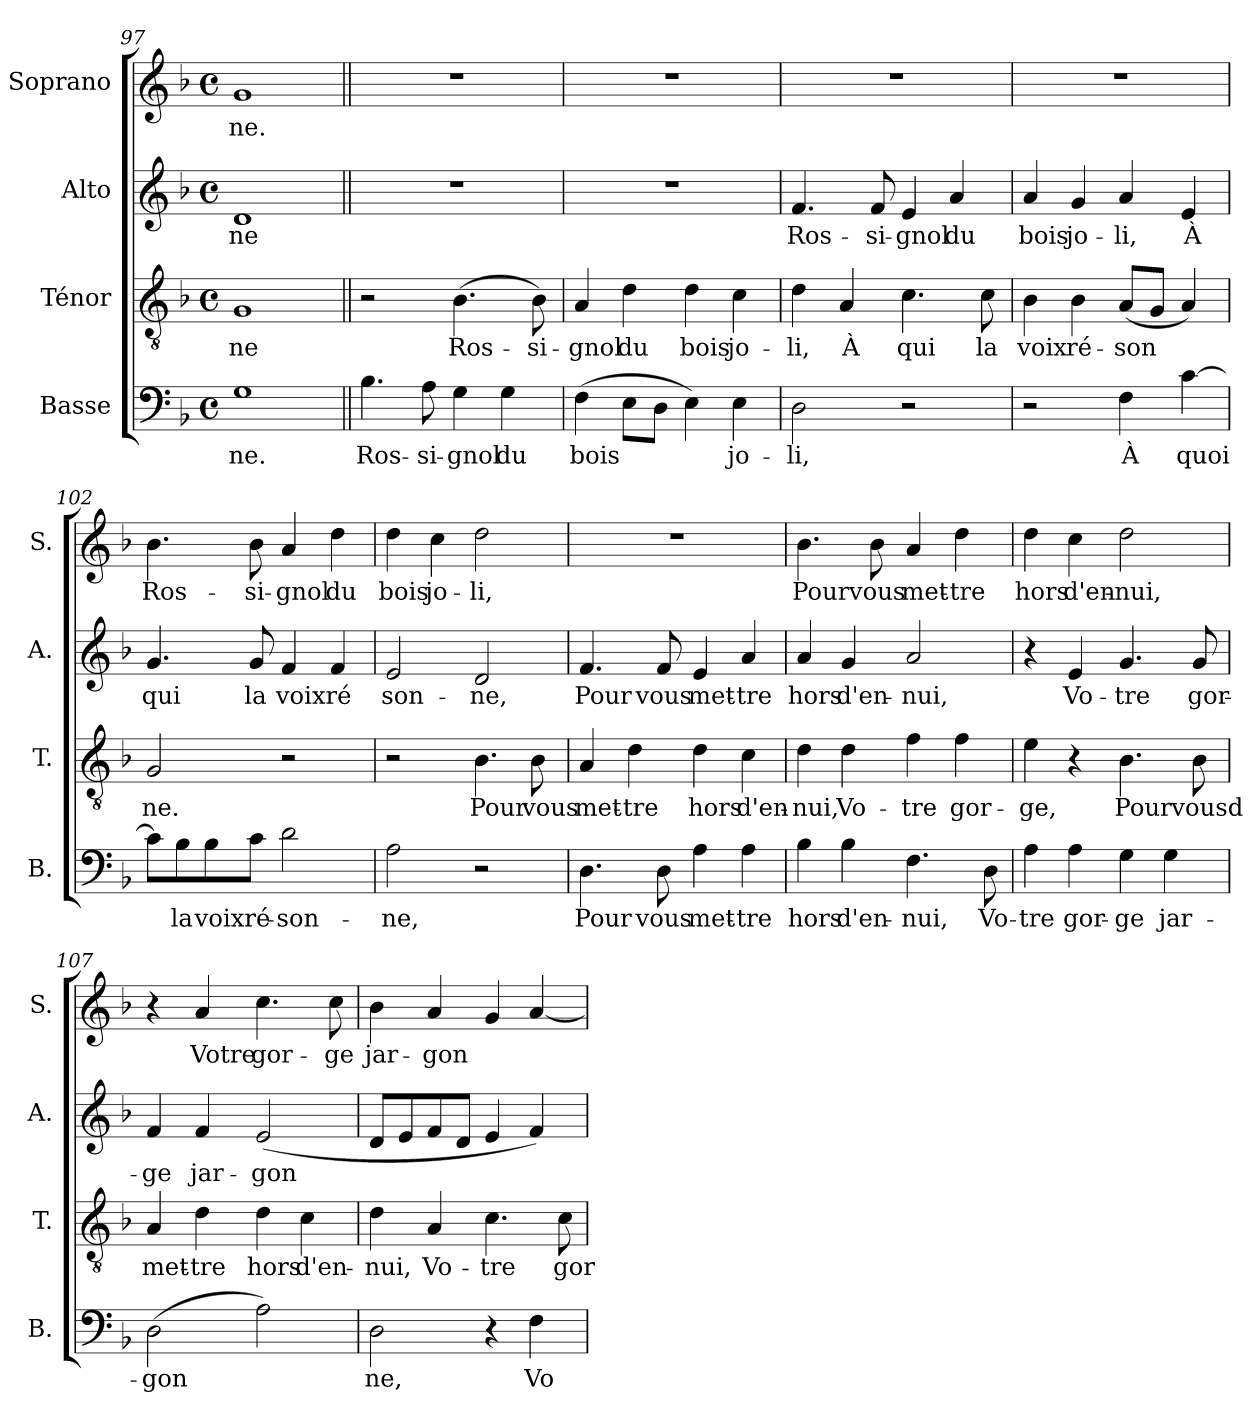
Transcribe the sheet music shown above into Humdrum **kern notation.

**kern	**text	**kern	**text	**kern	**text	**kern	**text
*part4	*part4	*part3	*part3	*part2	*part2	*part1	*part1
*staff4	*staff4	*staff3	*staff3	*staff2	*staff2	*staff1	*staff1
*I"Basse	*	*I"Ténor	*	*I"Alto	*	*I"Soprano	*
*I'B.	*	*I'T.	*	*I'A.	*	*I'S.	*
*clefF4	*	*clefGv2	*	*clefG2	*	*clefG2	*
*k[b-]	*	*k[b-]	*	*k[b-]	*	*k[b-]	*
*M4/4	*	*M4/4	*	*M4/4	*	*M4/4	*
*met(c)	*	*met(c)	*	*met(c)	*	*met(c)	*
=97	=97	=97	=97	=97	=97	=97	=97
!	!LO:LY:b	!	!LO:LY:b	!	!LO:LY:b	!	!LO:LY:b
1G	ne.	1G	-ne	1d	ne	1g	ne.
!!LO:PB:g=z
=98||	=98||	=98||	=98||	=98||	=98||	=98||	=98||
!	!LO:LY:b	!	!	!	!	!	!
4.B-\	Ros-	2r	.	1r	.	1r	.
!	!LO:LY:b	!	!	!	!	!	!
8A\	-si-	.	.	.	.	.	.
!	!LO:LY:b	!	!LO:LY:b	!	!	!	!
4G\	-gnol	(>4.B-\	Ros-	.	.	.	.
!	!LO:LY:b	!	!	!	!	!	!
4G\	du	.	.	.	.	.	.
!	!	!	!LO:LY:b	!	!	!	!
.	.	8B-\)	-si-	.	.	.	.
!!LO:LB:g=z
=99	=99	=99	=99	=99	=99	=99	=99
!	!LO:LY:b	!	!LO:LY:b	!	!	!	!
(>4F\	bois	4A/	-gnol	1r	.	1r	.
!	!	!	!LO:LY:b	!	!	!	!
8E\L	.	4d\	du	.	.	.	.
8D\J	.	.	.	.	.	.	.
!	!	!	!LO:LY:b	!	!	!	!
4E\)	.	4d\	bois	.	.	.	.
!	!LO:LY:b	!	!LO:LY:b	!	!	!	!
4E\	jo-	4c\	jo-	.	.	.	.
=100	=100	=100	=100	=100	=100	=100	=100
!	!LO:LY:b	!	!LO:LY:b	!	!LO:LY:b	!	!
2D\	-li,	4d\	-li,	4.f/	Ros-	1r	.
!	!	!	!LO:LY:b	!	!	!	!
.	.	4A/	À	.	.	.	.
!	!	!	!	!	!LO:LY:b	!	!
.	.	.	.	8f/	-si-	.	.
!	!	!	!LO:LY:b	!	!LO:LY:b	!	!
2r	.	4.c\	qui	4e/	-gnol	.	.
!	!	!	!	!	!LO:LY:b	!	!
.	.	.	.	4a/	du	.	.
!	!	!	!LO:LY:b	!	!	!	!
.	.	8c\	la	.	.	.	.
=101	=101	=101	=101	=101	=101	=101	=101
!	!	!	!LO:LY:b	!	!LO:LY:b	!	!
2r	.	4B-\	voix	4a/	bois	1r	.
!	!	!	!LO:LY:b	!	!LO:LY:b	!	!
.	.	4B-\	ré-	4g/	jo-	.	.
!	!LO:LY:b	!	!LO:LY:b	!	!LO:LY:b	!	!
4F\	À	(<8A/L	-son	4a/	-li,	.	.
.	.	8G/J	.	.	.	.	.
!	!LO:LY:b	!	!	!	!LO:LY:b	!	!
[4c\	quoi	4A/)	.	4e/	À	.	.
=102	=102	=102	=102	=102	=102	=102	=102
!	!	!	!LO:LY:b	!	!LO:LY:b	!	!LO:LY:b
8c\L]	.	2G/	ne.	4.g/	qui	4.b-\	Ros-
!	!LO:LY:b	!	!	!	!	!	!
8B-\	la	.	.	.	.	.	.
!	!LO:LY:b	!	!	!	!	!	!
8B-\	voix	.	.	.	.	.	.
!	!LO:LY:b	!	!	!	!LO:LY:b	!	!LO:LY:b
8c\J	ré-	.	.	8g/	la	8b-\	-si-
!	!LO:LY:b	!	!	!	!LO:LY:b	!	!LO:LY:b
2d\	-son-	2r	.	4f/	voix	4a/	-gnol
!	!	!	!	!	!LO:LY:b	!	!LO:LY:b
.	.	.	.	4f/	ré	4dd\	du
=103	=103	=103	=103	=103	=103	=103	=103
!	!LO:LY:b	!	!	!	!LO:LY:b	!	!LO:LY:b
2A\	-ne,	2r	.	2e/	son-	4dd\	bois
!	!	!	!	!	!	!	!LO:LY:b
.	.	.	.	.	.	4cc\	jo-
!	!	!	!LO:LY:b	!	!LO:LY:b	!	!LO:LY:b
2r	.	4.B-\	Pour	2d/	-ne,	2dd\	-li,
!	!	!	!LO:LY:b	!	!	!	!
.	.	8B-\	vous	.	.	.	.
!!LO:LB:g=z
=104	=104	=104	=104	=104	=104	=104	=104
!	!LO:LY:b	!	!LO:LY:b	!	!LO:LY:b	!	!
4.D\	Pour	4A/	met-	4.f/	Pour	1r	.
!	!	!	!LO:LY:b	!	!	!	!
.	.	4d\	-tre	.	.	.	.
!	!LO:LY:b	!	!	!	!LO:LY:b	!	!
8D\	vous	.	.	8f/	vous	.	.
!	!LO:LY:b	!	!LO:LY:b	!	!LO:LY:b	!	!
4A\	met-	4d\	hors	4e/	met-	.	.
!	!LO:LY:b	!	!LO:LY:b	!	!LO:LY:b	!	!
4A\	-tre	4c\	d'en-	4a/	-tre	.	.
!!LO:PB:g=z
=105	=105	=105	=105	=105	=105	=105	=105
!	!LO:LY:b	!	!LO:LY:b	!	!LO:LY:b	!	!LO:LY:b
4B-\	hors	4d\	-nui,	4a/	hors	4.b-\	Pour
!	!LO:LY:b	!	!LO:LY:b	!	!LO:LY:b	!	!
4B-\	d'en-	4d\	Vo-	4g/	d'en-	.	.
!	!	!	!	!	!	!	!LO:LY:b
.	.	.	.	.	.	8b-\	vous
!	!LO:LY:b	!	!LO:LY:b	!	!LO:LY:b	!	!LO:LY:b
4.F\	-nui,	4f\	-tre	2a/	-nui,	4a/	met-
!	!	!	!LO:LY:b	!	!	!	!LO:LY:b
.	.	4f\	gor-	.	.	4dd\	-tre
!	!LO:LY:b	!	!	!	!	!	!
8D\	Vo-	.	.	.	.	.	.
=106	=106	=106	=106	=106	=106	=106	=106
!	!LO:LY:b	!	!LO:LY:b	!	!	!	!LO:LY:b
4A\	-tre	4e\	-ge,	4r	.	4dd\	hors
!	!LO:LY:b	!	!	!	!LO:LY:b	!	!LO:LY:b
4A\	gor-	4r	.	4e/	Vo-	4cc\	d'en-
!	!LO:LY:b	!	!LO:LY:b	!	!LO:LY:b	!	!LO:LY:b
4G\	-ge	4.B-\	Pour	4.g/	-tre	2dd\	-nui,
!	!LO:LY:b	!	!	!	!	!	!
4G\	jar-	.	.	.	.	.	.
!	!	!	!LO:LY:b	!	!LO:LY:b	!	!
.	.	8B-\	vousd	8g/	gor-	.	.
=107	=107	=107	=107	=107	=107	=107	=107
!	!LO:LY:b	!	!LO:LY:b	!	!LO:LY:b	!	!
(>2D\	-gon	4A/	met-	4f/	-ge	4r	.
!	!	!	!LO:LY:b	!	!LO:LY:b	!	!LO:LY:b
.	.	4d\	-tre	4f/	jar-	4a/	Votre
!	!	!	!LO:LY:b	!	!LO:LY:b	!	!LO:LY:b
2A\)	.	4d\	hors	(>2e/	-gon	4.cc\	gor-
!	!	!	!LO:LY:b	!	!	!	!
.	.	4c\	d'en-	.	.	.	.
!	!	!	!	!	!	!	!LO:LY:b
.	.	.	.	.	.	8cc\	-ge
=108	=108	=108	=108	=108	=108	=108	=108
!	!LO:LY:b	!	!LO:LY:b	!	!	!	!LO:LY:b
2D\	ne,	4d\	-nui,	8d/L	.	4b-\	jar-
.	.	.	.	8e/	.	.	.
!	!	!	!LO:LY:b	!	!	!	!LO:LY:b
.	.	4A/	Vo-	8f/	.	4a/	-gon
.	.	.	.	8d/J	.	.	.
!	!	!	!LO:LY:b	!	!	!	!
4r	.	4.c\	-tre	4e/	.	4g/	.
!	!LO:LY:b	!	!	!	!	!	!
4F\	Vo-	.	.	4f/)	.	[4a/	.
!	!	!	!LO:LY:b	!	!	!	!
.	.	8c\	gor-	.	.	.	.
=	=	=	=	=	=	=	=
*-	*-	*-	*-	*-	*-	*-	*-
